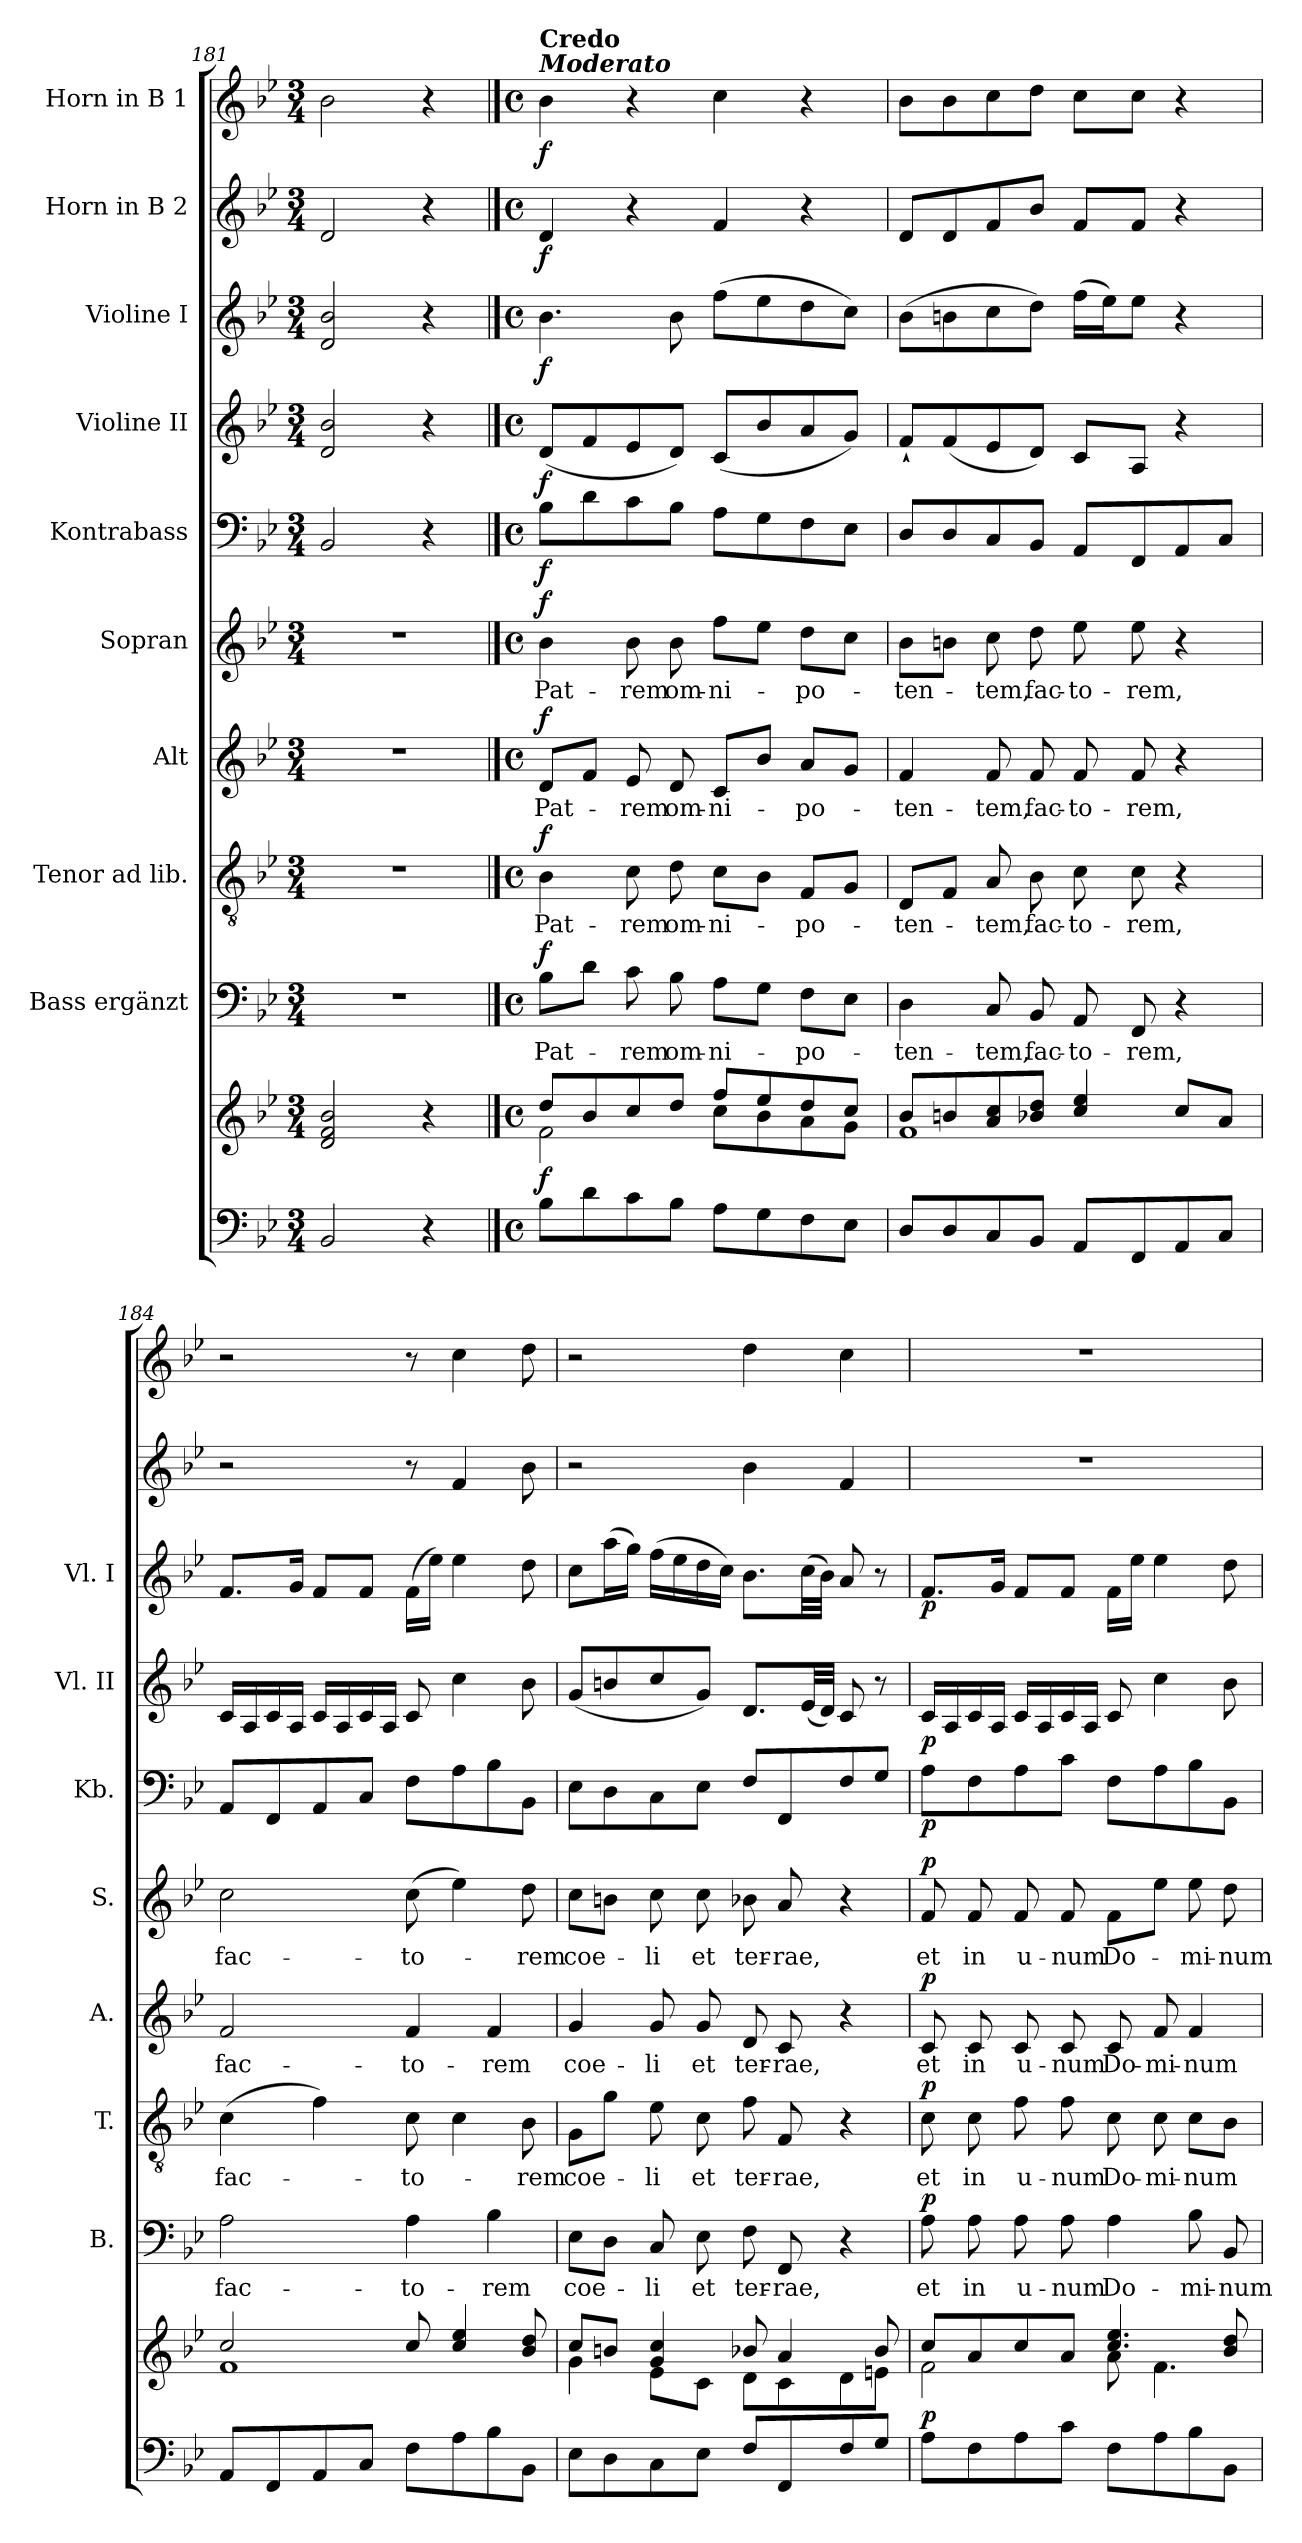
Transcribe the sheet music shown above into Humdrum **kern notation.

**kern	**kern	**dynam	**kern	**text	**dynam	**kern	**text	**dynam	**kern	**text	**dynam	**kern	**text	**dynam	**kern	**dynam	**kern	**dynam	**kern	**dynam	**kern	**dynam	**kern	**dynam
*part10	*part10	*part10	*part9	*part9	*part9	*part8	*part8	*part8	*part7	*part7	*part7	*part6	*part6	*part6	*part5	*part5	*part4	*part4	*part3	*part3	*part2	*part2	*part1	*part1
*staff11	*staff10	*staff10/11	*staff9	*staff9	*staff9	*staff8	*staff8	*staff8	*staff7	*staff7	*staff7	*staff6	*staff6	*staff6	*staff5	*staff5	*staff4	*staff4	*staff3	*staff3	*staff2	*staff2	*staff1	*staff1
*	*	*	*I"Bass ergänzt	*	*	*I"Tenor ad lib.	*	*	*I"Alt	*	*	*I"Sopran	*	*	*I"Kontrabass	*	*I"Violine II	*	*I"Violine I	*	*I"Horn in B 2	*	*I"Horn in B 1	*
*	*	*	*I'B.	*	*	*I'T.	*	*	*I'A.	*	*	*I'S.	*	*	*I'Kb.	*	*I'Vl. II	*	*I'Vl. I	*	*	*	*	*
*clefF4	*clefG2	*	*clefF4	*	*	*clefGv2	*	*	*clefG2	*	*	*clefG2	*	*	*clefF4	*	*clefG2	*	*clefG2	*	*clefG2	*	*clefG2	*
*	*	*	*	*	*	*	*	*	*	*	*	*	*	*	*ITrd7c12	*	*	*	*	*	*ITrd8c14	*	*ITrd8c14	*
*k[b-e-]	*k[b-e-]	*	*k[b-e-]	*	*	*k[b-e-]	*	*	*k[b-e-]	*	*	*k[b-e-]	*	*	*k[b-e-]	*	*k[b-e-]	*	*k[b-e-]	*	*k[b-e-]	*	*k[b-e-]	*
*B-:	*B-:	*	*B-:	*	*	*B-:	*	*	*B-:	*	*	*B-:	*	*	*B-:	*	*B-:	*	*B-:	*	*B-:	*	*B-:	*
*M3/4	*M3/4	*	*M3/4	*	*	*M3/4	*	*	*M3/4	*	*	*M3/4	*	*	*M3/4	*	*M3/4	*	*M3/4	*	*M3/4	*	*M3/4	*
=181	=181	=181	=181	=181	=181	=181	=181	=181	=181	=181	=181	=181	=181	=181	=181	=181	=181	=181	=181	=181	=181	=181	=181	=181
2BB-/	2d/ 2f/ 2b-/	.	2.r	.	.	2.r	.	.	2.r	.	.	2.r	.	.	2BBB-/	.	2d/ 2b-/	.	2d/ 2b-/	.	2D/	.	2B-\	.
4r	4r	.	.	.	.	.	.	.	.	.	.	.	.	.	4r	.	4r	.	4r	.	4r	.	4r	.
!!LO:PB:g=z
==182	==182	==182	==182	==182	==182	==182	==182	==182	==182	==182	==182	==182	==182	==182	==182	==182	==182	==182	==182	==182	==182	==182	==182	==182
*M4/4	*M4/4	*	*M4/4	*	*	*M4/4	*	*	*M4/4	*	*	*M4/4	*	*	*M4/4	*	*M4/4	*	*M4/4	*	*M4/4	*	*M4/4	*
*met(c)	*met(c)	*	*met(c)	*	*	*met(c)	*	*	*met(c)	*	*	*met(c)	*	*	*met(c)	*	*met(c)	*	*met(c)	*	*met(c)	*	*met(c)	*
*	*^	*	*	*	*	*	*	*	*	*	*	*	*	*	*	*	*	*	*	*	*	*	*	*
!	!	!	!	!	!	!	!	!	!	!	!	!	!	!	!	!	!	!	!	!	!	!	!	!LO:TX:a:Bi:t=Moderato	!
!	!	!	!	!	!	!	!	!	!	!	!	!	!	!	!	!	!	!	!	!	!	!	!	!LO:TX:a:B:t=Credo	!
!	!	!	!LO:DY:a=2	!	!LO:LY:b	!LO:DY:a	!	!LO:LY:b	!LO:DY:a	!	!LO:LY:b	!LO:DY:a	!	!LO:LY:b	!LO:DY:a	!	!LO:DY:b	!	!LO:DY:b	!	!LO:DY:b	!	!LO:DY:b	!	!LO:DY:b
8B-\L	8dd/L	2f\	f	8B-\L	Pat-	f	4B-\	Pat-	f	8d/L	Pat-	f	4b-\	Pat-	f	8BB-\L	f	(<8d/L	f	4.b-\	f	4D/	f	4B-\	f
8d\	8b-/	.	.	8d\J	.	.	.	.	.	8f/J	.	.	.	.	.	8D\	.	8f/	.	.	.	.	.	.	.
!	!	!	!	!	!LO:LY:b	!	!	!LO:LY:b	!	!	!LO:LY:b	!	!	!LO:LY:b	!	!	!	!	!	!	!	!	!	!	!
8c\	8cc/	.	.	8c\	-rem	.	8c\	-rem	.	8e-/	-rem	.	8b-\	-rem	.	8C\	.	8e-/	.	.	.	4r	.	4r	.
!	!	!	!	!	!LO:LY:b	!	!	!LO:LY:b	!	!	!LO:LY:b	!	!	!LO:LY:b	!	!	!	!	!	!	!	!	!	!	!
8B-\J	8dd/J	.	.	8B-\	om-	.	8d\	om-	.	8d/	om-	.	8b-\	om-	.	8BB-\J	.	8d/J)	.	8b-\	.	.	.	.	.
!	!	!	!	!	!LO:LY:b	!	!	!LO:LY:b	!	!	!LO:LY:b	!	!	!LO:LY:b	!	!	!	!	!	!	!	!	!	!	!
8A\L	8ff/L	8cc\L	.	8A\L	-ni-	.	8c\L	-ni-	.	8c/L	-ni-	.	8ff\L	-ni-	.	8AA\L	.	(<8c/L	.	(>8ff\L	.	4F/	.	4c\	.
8G\	8ee-/	8b-\	.	8G\J	.	.	8B-\J	.	.	8b-/J	.	.	8ee-\J	.	.	8GG\	.	8b-/	.	8ee-\	.	.	.	.	.
!	!	!	!	!	!LO:LY:b	!	!	!LO:LY:b	!	!	!LO:LY:b	!	!	!LO:LY:b	!	!	!	!	!	!	!	!	!	!	!
8F\	8dd/	8a\	.	8F\L	-po-	.	8F/L	-po-	.	8a/L	-po-	.	8dd\L	-po-	.	8FF\	.	8a/	.	8dd\	.	4r	.	4r	.
8E-\J	8cc/J	8g\J	.	8E-\J	.	.	8G/J	.	.	8g/J	.	.	8cc\J	.	.	8EE-\J	.	8g/J)	.	8cc\J)	.	.	.	.	.
=183	=183	=183	=183	=183	=183	=183	=183	=183	=183	=183	=183	=183	=183	=183	=183	=183	=183	=183	=183	=183	=183	=183	=183	=183	=183
!	!	!	!	!	!LO:LY:b	!	!	!LO:LY:b	!	!	!LO:LY:b	!	!	!LO:LY:b	!	!	!	!	!	!	!	!	!	!	!
8D/L	8b-/L	1f	.	4D\	-ten-	.	8D/L	-ten-	.	4f/	-ten-	.	8b-\L	-ten-	.	8DD/L	.	8f`</L	.	(>8b-\L	.	8D/L	.	8B-\L	.
8D/	8bn/	.	.	.	.	.	8F/J	.	.	.	.	.	8bn\J	.	.	8DD/	.	(<8f/	.	8bn\	.	8D/	.	8B-\	.
!	!	!	!	!	!LO:LY:b	!	!	!LO:LY:b	!	!	!LO:LY:b	!	!	!LO:LY:b	!	!	!	!	!	!	!	!	!	!	!
8C/	8a/ 8cc/	.	.	8C/	-tem,	.	8A/	-tem,	.	8f/	-tem,	.	8cc\	-tem,	.	8CC/	.	8e-/	.	8cc\	.	8F/	.	8c\	.
!	!	!	!	!	!LO:LY:b	!	!	!LO:LY:b	!	!	!LO:LY:b	!	!	!LO:LY:b	!	!	!	!	!	!	!	!	!	!	!
8BB-/J	8b-X/ 8dd/J	.	.	8BB-/	fac-	.	8B-\	fac-	.	8f/	fac-	.	8dd\	fac-	.	8BBB-/J	.	8d/J)	.	8dd\J)	.	8B-/J	.	8d\J	.
!	!	!	!	!	!LO:LY:b	!	!	!LO:LY:b	!	!	!LO:LY:b	!	!	!LO:LY:b	!	!	!	!	!	!	!	!	!	!	!
8AA/L	4cc/ 4ee-/	.	.	8AA/	-to-	.	8c\	-to-	.	8f/	-to-	.	8ee-\	-to-	.	8AAA/L	.	8c/L	.	(>16ff\LL	.	8F/L	.	8c\L	.
.	.	.	.	.	.	.	.	.	.	.	.	.	.	.	.	.	.	.	.	16ee-\J)	.	.	.	.	.
!	!	!	!	!	!LO:LY:b	!	!	!LO:LY:b	!	!	!LO:LY:b	!	!	!LO:LY:b	!	!	!	!	!	!	!	!	!	!	!
8FF/	.	.	.	8FF/	-rem,	.	8c\	-rem,	.	8f/	-rem,	.	8ee-\	-rem,	.	8FFF/	.	8A/J	.	8ee-\J	.	8F/J	.	8c\J	.
8AA/	8cc/L	.	.	4r	.	.	4r	.	.	4r	.	.	4r	.	.	8AAA/	.	4r	.	4r	.	4r	.	4r	.
8C/J	8a/J	.	.	.	.	.	.	.	.	.	.	.	.	.	.	8CC/J	.	.	.	.	.	.	.	.	.
=184	=184	=184	=184	=184	=184	=184	=184	=184	=184	=184	=184	=184	=184	=184	=184	=184	=184	=184	=184	=184	=184	=184	=184	=184	=184
!	!	!	!	!	!LO:LY:b	!	!	!LO:LY:b	!	!	!LO:LY:b	!	!	!LO:LY:b	!	!	!	!	!	!	!	!	!	!	!
8AA/L	2cc/	1f	.	2A\	fac-	.	(>4c\	fac-	.	2f/	fac-	.	2cc\	fac-	.	8AAA/L	.	16c/LL	.	8.f/L	.	2r	.	2r	.
.	.	.	.	.	.	.	.	.	.	.	.	.	.	.	.	.	.	16A/	.	.	.	.	.	.	.
8FF/	.	.	.	.	.	.	.	.	.	.	.	.	.	.	.	8FFF/	.	16c/	.	.	.	.	.	.	.
.	.	.	.	.	.	.	.	.	.	.	.	.	.	.	.	.	.	16A/JJ	.	16g/Jk	.	.	.	.	.
8AA/	.	.	.	.	.	.	4f\)	.	.	.	.	.	.	.	.	8AAA/	.	16c/LL	.	8f/L	.	.	.	.	.
.	.	.	.	.	.	.	.	.	.	.	.	.	.	.	.	.	.	16A/	.	.	.	.	.	.	.
8C/J	.	.	.	.	.	.	.	.	.	.	.	.	.	.	.	8CC/J	.	16c/	.	8f/J	.	.	.	.	.
.	.	.	.	.	.	.	.	.	.	.	.	.	.	.	.	.	.	16A/JJ	.	.	.	.	.	.	.
!	!	!	!	!	!LO:LY:b	!	!	!LO:LY:b	!	!	!LO:LY:b	!	!	!LO:LY:b	!	!	!	!	!	!	!	!	!	!	!
8F\L	8cc/	.	.	4A\	-to-	.	8c\	-to-	.	4f/	-to-	.	(>8cc\	-to-	.	8FF\L	.	8c/	.	(>16f\LL	.	8r	.	8r	.
.	.	.	.	.	.	.	.	.	.	.	.	.	.	.	.	.	.	.	.	16ee-\JJ)	.	.	.	.	.
8A\	4cc/ 4ee-/	.	.	.	.	.	4c\	.	.	.	.	.	4ee-\)	.	.	8AA\	.	4cc\	.	4ee-\	.	4F/	.	4c\	.
!	!	!	!	!	!LO:LY:b	!	!	!	!	!	!LO:LY:b	!	!	!	!	!	!	!	!	!	!	!	!	!	!
8B-\	.	.	.	4B-\	-rem	.	.	.	.	4f/	-rem	.	.	.	.	8BB-\	.	.	.	.	.	.	.	.	.
!	!	!	!	!	!	!	!	!LO:LY:b	!	!	!	!	!	!LO:LY:b	!	!	!	!	!	!	!	!	!	!	!
8BB-\J	8b-/ 8dd/	.	.	.	.	.	8B-\	-rem	.	.	.	.	8dd\	-rem	.	8BBB-\J	.	8b-\	.	8dd\	.	8B-\	.	8d\	.
!!LO:PB:g=z
=185	=185	=185	=185	=185	=185	=185	=185	=185	=185	=185	=185	=185	=185	=185	=185	=185	=185	=185	=185	=185	=185	=185	=185	=185	=185
!	!	!	!	!	!LO:LY:b	!	!	!LO:LY:b	!	!	!LO:LY:b	!	!	!LO:LY:b	!	!	!	!	!	!	!	!	!	!	!
8E-\L	8cc/L	4g\	.	8E-\L	coe-	.	8G\L	coe-	.	4g/	coe-	.	8cc\L	coe-	.	8EE-\L	.	(<8g/L	.	8cc\L	.	2r	.	2r	.
8D\	8bn/J	.	.	8D\J	.	.	8g\J	.	.	.	.	.	8bn\J	.	.	8DD\	.	8bn/	.	(>16aa\L	.	.	.	.	.
.	.	.	.	.	.	.	.	.	.	.	.	.	.	.	.	.	.	.	.	16gg\JJ)	.	.	.	.	.
!	!	!	!	!	!LO:LY:b	!	!	!LO:LY:b	!	!	!LO:LY:b	!	!	!LO:LY:b	!	!	!	!	!	!	!	!	!	!	!
8C\	4g/ 4cc/	8e-\L	.	8C/	-li	.	8e-\	-li	.	8g/	-li	.	8cc\	-li	.	8CC\	.	8cc/	.	(>16ff\LL	.	.	.	.	.
.	.	.	.	.	.	.	.	.	.	.	.	.	.	.	.	.	.	.	.	16ee-\	.	.	.	.	.
!	!	!	!	!	!LO:LY:b	!	!	!LO:LY:b	!	!	!LO:LY:b	!	!	!LO:LY:b	!	!	!	!	!	!	!	!	!	!	!
8E-\J	.	8c\J	.	8E-\	et	.	8c\	et	.	8g/	et	.	8cc\	et	.	8EE-\J	.	8g/J)	.	16dd\	.	.	.	.	.
.	.	.	.	.	.	.	.	.	.	.	.	.	.	.	.	.	.	.	.	16cc\JJ)	.	.	.	.	.
!	!	!	!	!	!LO:LY:b	!	!	!LO:LY:b	!	!	!LO:LY:b	!	!	!LO:LY:b	!	!	!	!	!	!	!	!	!	!	!
8F/L	8b-X/	8d\L	.	8F\	ter-	.	8f\	ter-	.	8d/	ter-	.	8b-\	ter-	.	8FF/L	.	8.d/L	.	8.b-\L	.	4B-\	.	4d\	.
!	!	!	!	!	!LO:LY:b	!	!	!LO:LY:b	!	!	!LO:LY:b	!	!	!LO:LY:b	!	!	!	!	!	!	!	!	!	!	!
8FF/	4a/	8c\	.	8FF/	-rae,	.	8F/	-rae,	.	8c/	-rae,	.	8a/	-rae,	.	8FFF/	.	.	.	.	.	.	.	.	.
.	.	.	.	.	.	.	.	.	.	.	.	.	.	.	.	.	.	(<32e-/LL	.	(>32cc\LL	.	.	.	.	.
.	.	.	.	.	.	.	.	.	.	.	.	.	.	.	.	.	.	32d/JJJ)	.	32b-\JJJ)	.	.	.	.	.
8F/	.	8d\	.	4r	.	.	4r	.	.	4r	.	.	4r	.	.	8FF/	.	8c/	.	8a/	.	4F/	.	4c\	.
8G/J	8b-/	8en\J	.	.	.	.	.	.	.	.	.	.	.	.	.	8GG/J	.	8r	.	8r	.	.	.	.	.
=186	=186	=186	=186	=186	=186	=186	=186	=186	=186	=186	=186	=186	=186	=186	=186	=186	=186	=186	=186	=186	=186	=186	=186	=186	=186
!	!	!	!LO:DY:a=2	!	!LO:LY:b	!LO:DY:a	!	!LO:LY:b	!LO:DY:a	!	!LO:LY:b	!LO:DY:a	!	!LO:LY:b	!LO:DY:a	!	!LO:DY:b	!	!LO:DY:b	!	!LO:DY:b	!	!	!	!
8A\L	8cc/L	2f\	p	8A\	et	p	8c\	et	p	8c/	et	p	8f/	et	p	8AA\L	p	16c/LL	p	8.f/L	p	1r	.	1r	.
.	.	.	.	.	.	.	.	.	.	.	.	.	.	.	.	.	.	16A/	.	.	.	.	.	.	.
!	!	!	!	!	!LO:LY:b	!	!	!LO:LY:b	!	!	!LO:LY:b	!	!	!LO:LY:b	!	!	!	!	!	!	!	!	!	!	!
8F\	8a/	.	.	8A\	in	.	8c\	in	.	8c/	in	.	8f/	in	.	8FF\	.	16c/	.	.	.	.	.	.	.
.	.	.	.	.	.	.	.	.	.	.	.	.	.	.	.	.	.	16A/JJ	.	16g/Jk	.	.	.	.	.
!	!	!	!	!	!LO:LY:b	!	!	!LO:LY:b	!	!	!LO:LY:b	!	!	!LO:LY:b	!	!	!	!	!	!	!	!	!	!	!
8A\	8cc/	.	.	8A\	u-	.	8f\	u-	.	8c/	u-	.	8f/	u-	.	8AA\	.	16c/LL	.	8f/L	.	.	.	.	.
.	.	.	.	.	.	.	.	.	.	.	.	.	.	.	.	.	.	16A/	.	.	.	.	.	.	.
!	!	!	!	!	!LO:LY:b	!	!	!LO:LY:b	!	!	!LO:LY:b	!	!	!LO:LY:b	!	!	!	!	!	!	!	!	!	!	!
8c\J	8a/J	.	.	8A\	-num	.	8f\	-num	.	8c/	-num	.	8f/	-num	.	8C\J	.	16c/	.	8f/J	.	.	.	.	.
.	.	.	.	.	.	.	.	.	.	.	.	.	.	.	.	.	.	16A/JJ	.	.	.	.	.	.	.
!	!	!	!	!	!LO:LY:b	!	!	!LO:LY:b	!	!	!LO:LY:b	!	!	!LO:LY:b	!	!	!	!	!	!	!	!	!	!	!
8F\L	4.cc/ 4.ee-/	8a\	.	4A\	Do-	.	8c\	Do-	.	8c/	Do-	.	8f\L	Do-	.	8FF\L	.	8c/	.	16f\LL	.	.	.	.	.
.	.	.	.	.	.	.	.	.	.	.	.	.	.	.	.	.	.	.	.	16ee-\JJ	.	.	.	.	.
!	!	!	!	!	!	!	!	!LO:LY:b	!	!	!LO:LY:b	!	!	!	!	!	!	!	!	!	!	!	!	!	!
8A\	.	4.f\	.	.	.	.	8c\	-mi-	.	8f/	-mi-	.	8ee-\J	.	.	8AA\	.	4cc\	.	4ee-\	.	.	.	.	.
!	!	!	!	!	!LO:LY:b	!	!	!LO:LY:b	!	!	!LO:LY:b	!	!	!LO:LY:b	!	!	!	!	!	!	!	!	!	!	!
8B-\	.	.	.	8B-\	-mi-	.	8c\L	-num	.	4f/	-num	.	8ee-\	-mi-	.	8BB-\	.	.	.	.	.	.	.	.	.
!	!	!	!	!	!LO:LY:b	!	!	!	!	!	!	!	!	!LO:LY:b	!	!	!	!	!	!	!	!	!	!	!
8BB-\J	8b-/ 8dd/	.	.	8BB-/	-num	.	8B-\J	.	.	.	.	.	8dd\	-num	.	8BBB-\J	.	8b-\	.	8dd\	.	.	.	.	.
*	*v	*v	*	*	*	*	*	*	*	*	*	*	*	*	*	*	*	*	*	*	*	*	*	*	*
=	=	=	=	=	=	=	=	=	=	=	=	=	=	=	=	=	=	=	=	=	=	=	=	=
*-	*-	*-	*-	*-	*-	*-	*-	*-	*-	*-	*-	*-	*-	*-	*-	*-	*-	*-	*-	*-	*-	*-	*-	*-
